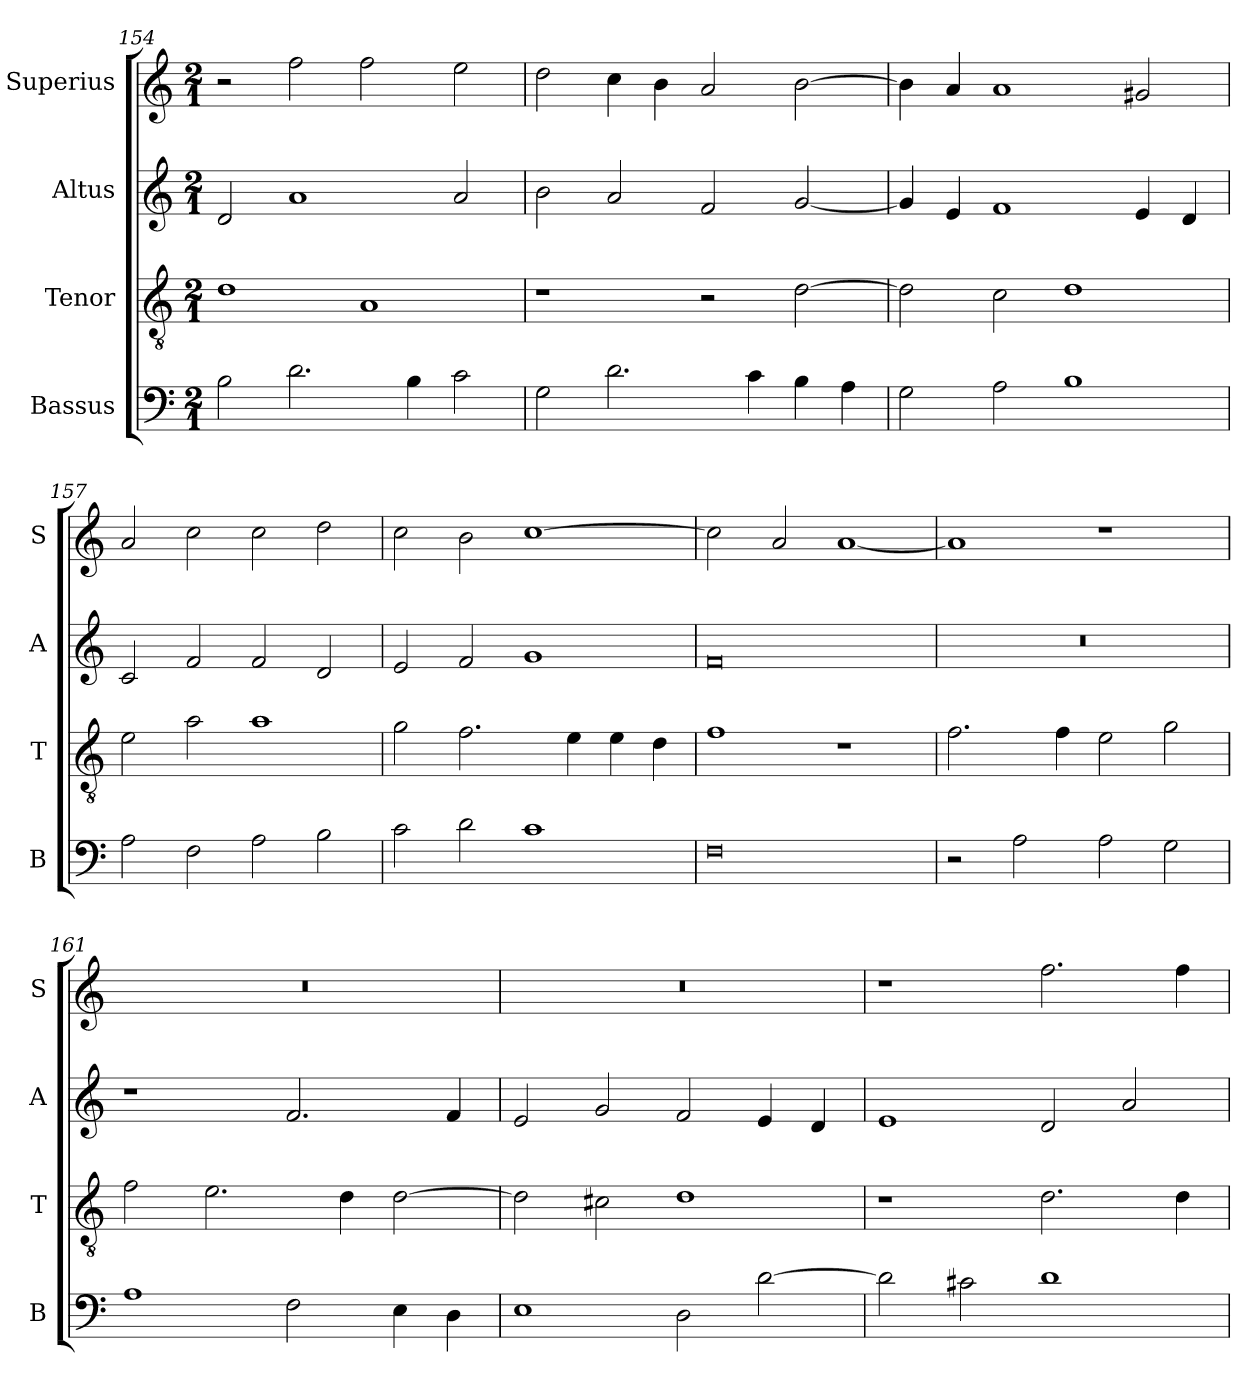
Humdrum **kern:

**kern	**kern	**kern	**kern
*part4	*part3	*part2	*part1
*staff4	*staff3	*staff2	*staff1
*I"Bassus	*I"Tenor	*I"Altus	*I"Superius
*I'B	*I'T	*I'A	*I'S
*clefF4	*clefGv2	*clefG2	*clefG2
*k[]	*k[]	*k[]	*k[]
*C:	*C:	*C:	*C:
*M2/1	*M2/1	*M2/1	*M2/1
=154	=154	=154	=154
2B	1d	2d	2r
2.d	.	1a	2ff
.	1A	.	2ff
4B	.	.	.
2c	.	2a	2ee
=155	=155	=155	=155
2G	1r	2b	2dd
2.d	.	2a	4cc
.	.	.	4b
.	2r	2f	2a
4c	.	.	.
4B	[2d	[2g	[2b
4A	.	.	.
=156	=156	=156	=156
2G	2d]	4g]	4b]
.	.	4e	4a
2A	2c	1f	1a
1B	1d	.	.
.	.	4e	2g#X
.	.	4d	.
=157	=157	=157	=157
2A	2e	2c	2a
2F	2a	2f	2cc
2A	1a	2f	2cc
2B	.	2d	2dd
=158	=158	=158	=158
2c	2g	2e	2cc
2d	2.f	2f	2b
1c	.	1g	[1cc
.	4e	.	.
.	4e	.	.
.	4d	.	.
=159	=159	=159	=159
0F	1f	0f	2cc]
.	.	.	2a
.	1r	.	[1a
=160	=160	=160	=160
2r	2.f	0r	1a]
2A	.	.	.
.	4f	.	.
2A	2e	.	1r
2G	2g	.	.
=161	=161	=161	=161
1A	2f	1r	0r
.	2.e	.	.
2F	.	2.f	.
.	4d	.	.
4E	[2d	.	.
4D	.	4f	.
=162	=162	=162	=162
1E	2d]	2e	0r
.	2c#X	2g	.
2D	1d	2f	.
[2d	.	4e	.
.	.	4d	.
=163	=163	=163	=163
2d]	1r	1e	1r
2c#X	.	.	.
1d	2.d	2d	2.ff
.	.	2a	.
.	4d	.	4ff
=	=	=	=
*-	*-	*-	*-
